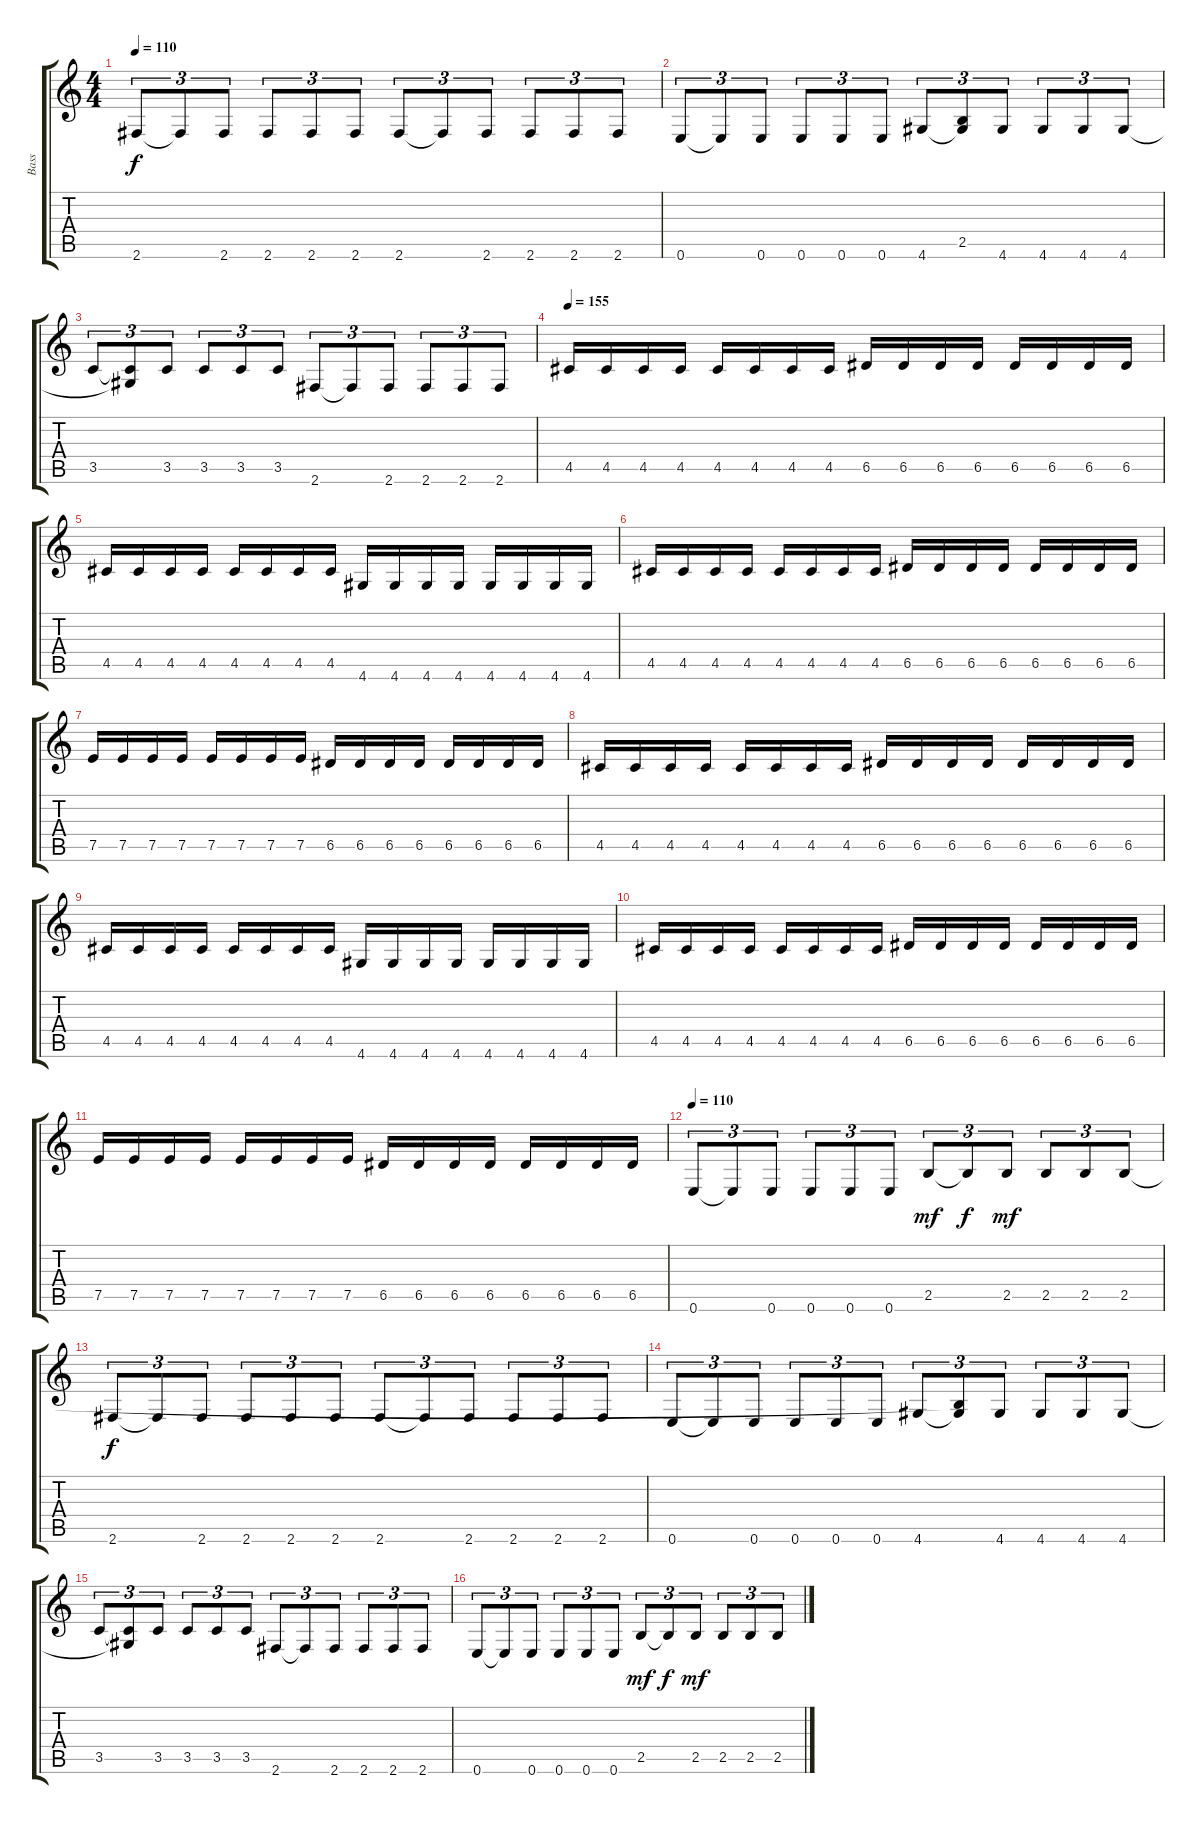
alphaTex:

\track ("Bass" "Bass") {instrument electricbasspick}
\staff {score tabs}
\tuning (E4 B3 G3 D3 A2 E2) {hide}
\ts (4 4)
\tempo 110
\clef g2
\ks c
2.6.8{tu (3 2) dy f} 2.6{t}.8{tu (3 2)} 2.6.8{tu (3 2)} 2.6.8{tu (3 2)} 2.6.8{tu (3 2)} 2.6.8{tu (3 2)} 2.6.8{tu (3 2)} 2.6{t}.8{tu (3 2)} 2.6.8{tu (3 2)} 2.6.8{tu (3 2)} 2.6.8{tu (3 2)} 2.6.8{tu (3 2)} |
0.6.8{tu (3 2)} 0.6{t}.8{tu (3 2)} 0.6.8{tu (3 2)} 0.6.8{tu (3 2)} 0.6.8{tu (3 2)} 0.6.8{tu (3 2)} 4.6.8{tu (3 2)} (2.5{t} 4.6{t}).8{tu (3 2)} 4.6.8{tu (3 2)} 4.6.8{tu (3 2)} 4.6.8{tu (3 2)} 4.6.8{tu (3 2)} |
3.5.8{tu (3 2)} (3.5{t} 4.6{t}).8{tu (3 2)} 3.5.8{tu (3 2)} 3.5.8{tu (3 2)} 3.5.8{tu (3 2)} 3.5.8{tu (3 2)} 2.6.8{tu (3 2)} 2.6{t}.8{tu (3 2)} 2.6.8{tu (3 2)} 2.6.8{tu (3 2)} 2.6.8{tu (3 2)} 2.6.8{tu (3 2)} |
\tempo 155
4.5.16 4.5.16 4.5.16 4.5.16 4.5.16 4.5.16 4.5.16 4.5.16 6.5.16 6.5.16 6.5.16 6.5.16 6.5.16 6.5.16 6.5.16 6.5.16 |
4.5.16 4.5.16 4.5.16 4.5.16 4.5.16 4.5.16 4.5.16 4.5.16 4.6.16 4.6.16 4.6.16 4.6.16 4.6.16 4.6.16 4.6.16 4.6.16 |
4.5.16 4.5.16 4.5.16 4.5.16 4.5.16 4.5.16 4.5.16 4.5.16 6.5.16 6.5.16 6.5.16 6.5.16 6.5.16 6.5.16 6.5.16 6.5.16 |
7.5.16 7.5.16 7.5.16 7.5.16 7.5.16 7.5.16 7.5.16 7.5.16 6.5.16 6.5.16 6.5.16 6.5.16 6.5.16 6.5.16 6.5.16 6.5.16 |
4.5.16 4.5.16 4.5.16 4.5.16 4.5.16 4.5.16 4.5.16 4.5.16 6.5.16 6.5.16 6.5.16 6.5.16 6.5.16 6.5.16 6.5.16 6.5.16 |
4.5.16 4.5.16 4.5.16 4.5.16 4.5.16 4.5.16 4.5.16 4.5.16 4.6.16 4.6.16 4.6.16 4.6.16 4.6.16 4.6.16 4.6.16 4.6.16 |
4.5.16 4.5.16 4.5.16 4.5.16 4.5.16 4.5.16 4.5.16 4.5.16 6.5.16 6.5.16 6.5.16 6.5.16 6.5.16 6.5.16 6.5.16 6.5.16 |
7.5.16 7.5.16 7.5.16 7.5.16 7.5.16 7.5.16 7.5.16 7.5.16 6.5.16 6.5.16 6.5.16 6.5.16 6.5.16 6.5.16 6.5.16 6.5.16 |
\tempo 110
0.6.8{tu (3 2)} 0.6{t}.8{tu (3 2)} 0.6.8{tu (3 2)} 0.6.8{tu (3 2)} 0.6.8{tu (3 2)} 0.6.8{tu (3 2)} 2.5.8{tu (3 2) dy mf} 2.5{t}.8{tu (3 2) dy f} 2.5.8{tu (3 2) dy mf} 2.5.8{tu (3 2)} 2.5.8{tu (3 2)} 2.5.8{tu (3 2)} |
2.6.8{tu (3 2) dy f} 2.6{t}.8{tu (3 2)} 2.6.8{tu (3 2)} 2.6.8{tu (3 2)} 2.6.8{tu (3 2)} 2.6.8{tu (3 2)} 2.6.8{tu (3 2)} 2.6{t}.8{tu (3 2)} 2.6.8{tu (3 2)} 2.6.8{tu (3 2)} 2.6.8{tu (3 2)} 2.6.8{tu (3 2)} |
0.6.8{tu (3 2)} 0.6{t}.8{tu (3 2)} 0.6.8{tu (3 2)} 0.6.8{tu (3 2)} 0.6.8{tu (3 2)} 0.6.8{tu (3 2)} 4.6.8{tu (3 2)} (2.5{t} 4.6{t}).8{tu (3 2)} 4.6.8{tu (3 2)} 4.6.8{tu (3 2)} 4.6.8{tu (3 2)} 4.6.8{tu (3 2)} |
3.5.8{tu (3 2)} (3.5{t} 4.6{t}).8{tu (3 2)} 3.5.8{tu (3 2)} 3.5.8{tu (3 2)} 3.5.8{tu (3 2)} 3.5.8{tu (3 2)} 2.6.8{tu (3 2)} 2.6{t}.8{tu (3 2)} 2.6.8{tu (3 2)} 2.6.8{tu (3 2)} 2.6.8{tu (3 2)} 2.6.8{tu (3 2)} |
0.6.8{tu (3 2)} 0.6{t}.8{tu (3 2)} 0.6.8{tu (3 2)} 0.6.8{tu (3 2)} 0.6.8{tu (3 2)} 0.6.8{tu (3 2)} 2.5.8{tu (3 2) dy mf} 2.5{t}.8{tu (3 2) dy f} 2.5.8{tu (3 2) dy mf} 2.5.8{tu (3 2)} 2.5.8{tu (3 2)} 2.5.8{tu (3 2)}
